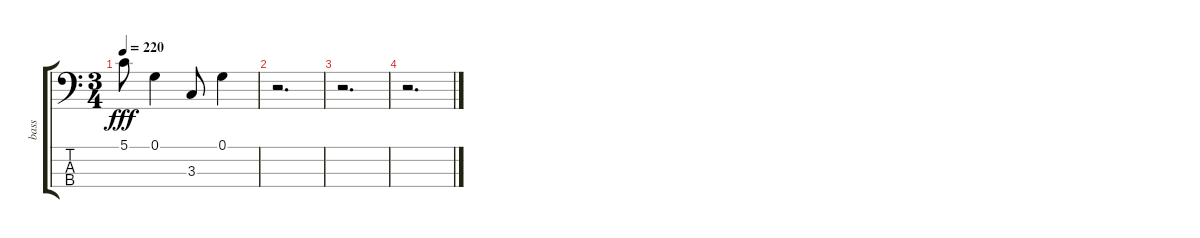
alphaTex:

\track ("bass" "bass") {instrument electricbasspick}
\staff {score tabs}
\tuning (G2 D2 A1 E1) {hide}
\ts (3 4)
\tempo 220
\clef f4
\ks c
5.1.8{dy fff} 0.1.4 3.3.8 0.1.4 |
r.2{d} |
r.2{d} |
r.2{d}
